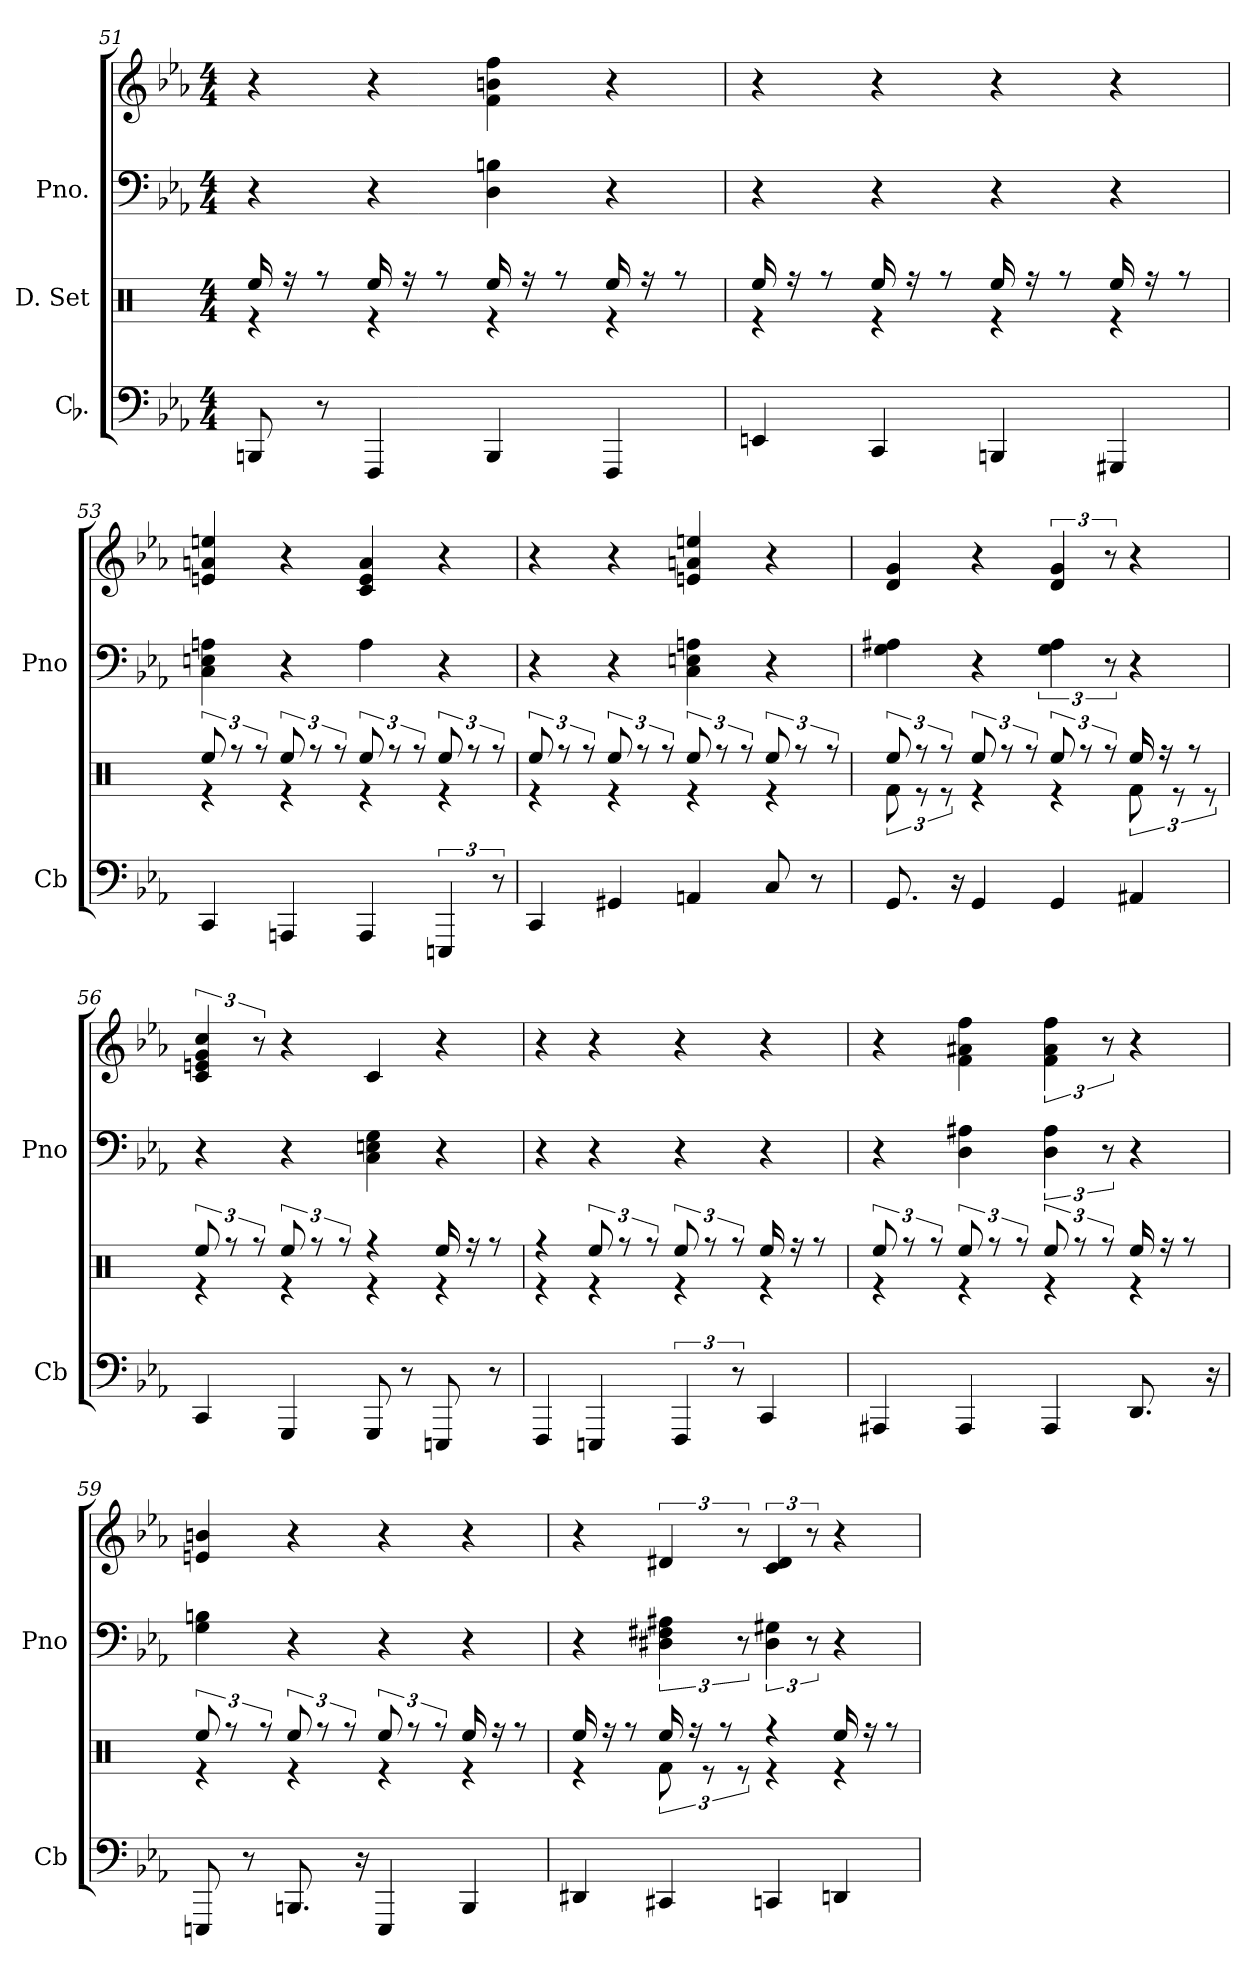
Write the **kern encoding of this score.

**kern	**kern	**kern	**kern
*part3	*part2	*part1	*part1
*staff4	*staff3	*staff2	*staff1
*I"Cb.	*I"D. Set	*I"Pno.	*
*I'Cb	*	*I'Pno	*
*clefF4	*clefX	*clefF4	*clefG2
*k[b-e-a-]	*k[]	*k[b-e-a-]	*k[b-e-a-]
*M4/4	*M4/4	*M4/4	*M4/4
=51	=51	=51	=51
*	*^	*	*
8BBBn	4re	16Ree/	4r	4r
.	.	16rff	.	.
8r	.	8rff	.	.
4FFF	4re	16Ree/	4r	4r
.	.	16rff	.	.
.	.	8rff	.	.
4BBB	4re	16Ree/	4D 4Bn	4f 4bn 4ff
.	.	16rff	.	.
.	.	8rff	.	.
4FFF	4re	16Ree/	4r	4r
.	.	16rff	.	.
.	.	8rff	.	.
=52	=52	=52	=52	=52
4EEn	4re	16Ree/	4r	4r
.	.	16rff	.	.
.	.	8rff	.	.
4CC	4re	16Ree/	4r	4r
.	.	16rff	.	.
.	.	8rff	.	.
4BBBn	4re	16Ree/	4r	4r
.	.	16rff	.	.
.	.	8rff	.	.
4GGG#X	4re	16Ree/	4r	4r
.	.	16rff	.	.
.	.	8rff	.	.
=53	=53	=53	=53	=53
4CC	4re	12Ree/	4C 4En 4An	4en 4an 4een
.	.	12rff	.	.
.	.	12rff	.	.
4AAAn	4re	12Ree/	4r	4r
.	.	12rff	.	.
.	.	12rff	.	.
4AAA	4re	12Ree/	4A	4c 4e 4a
.	.	12rff	.	.
.	.	12rff	.	.
6EEEn	4re	12Ree/	4r	4r
.	.	12rff	.	.
12r	.	12rff	.	.
=54	=54	=54	=54	=54
4CC	4re	12Ree/	4r	4r
.	.	12rff	.	.
.	.	12rff	.	.
4GG#X	4re	12Ree/	4r	4r
.	.	12rff	.	.
.	.	12rff	.	.
4AAn	4re	12Ree/	4C 4En 4An	4en 4an 4een
.	.	12rff	.	.
.	.	12rff	.	.
8C	4re	12Ree/	4r	4r
.	.	12rff	.	.
8r	.	.	.	.
.	.	12rff	.	.
=55	=55	=55	=55	=55
8.GG	12Rf\	12Ree/	4G 4A#X	4d 4g
.	12re	12rff	.	.
.	12re	12rff	.	.
16r	.	.	.	.
4GG	4re	12Ree/	4r	4r
.	.	12rff	.	.
.	.	12rff	.	.
4GG	4re	12Ree/	6G 6A#	6d 6g
.	.	12rff	.	.
.	.	12rff	12r	12r
4AA#X	12Rf\	16Ree/	4r	4r
.	.	16rff	.	.
.	12re	.	.	.
.	.	8rff	.	.
.	12re	.	.	.
=56	=56	=56	=56	=56
4CC	4re	12Ree/	4r	6c 6en 6g 6cc
.	.	12rff	.	.
.	.	12rff	.	12r
4GGG	4re	12Ree/	4r	4r
.	.	12rff	.	.
.	.	12rff	.	.
8GGG	4re	4rff	4C 4En 4G	4c
8r	.	.	.	.
8EEEn	4re	16Ree/	4r	4r
.	.	16rff	.	.
8r	.	8rff	.	.
=57	=57	=57	=57	=57
4FFF	4re	4rff	4r	4r
4EEEn	4re	12Ree/	4r	4r
.	.	12rff	.	.
.	.	12rff	.	.
6FFF	4re	12Ree/	4r	4r
.	.	12rff	.	.
12r	.	12rff	.	.
4CC	4re	16Ree/	4r	4r
.	.	16rff	.	.
.	.	8rff	.	.
=58	=58	=58	=58	=58
4AAA#X	4re	12Ree/	4r	4r
.	.	12rff	.	.
.	.	12rff	.	.
4AAA#	4re	12Ree/	4D 4A#X	4f 4a#X 4ff
.	.	12rff	.	.
.	.	12rff	.	.
4AAA#	4re	12Ree/	6D 6A#	6f 6a# 6ff
.	.	12rff	.	.
.	.	12rff	12r	12r
8.DD	4re	16Ree/	4r	4r
.	.	16rff	.	.
.	.	8rff	.	.
16r	.	.	.	.
=59	=59	=59	=59	=59
8EEEn	4re	12Ree/	4G 4Bn	4en 4bn
.	.	12rff	.	.
8r	.	.	.	.
.	.	12rff	.	.
8.BBBn	4re	12Ree/	4r	4r
.	.	12rff	.	.
.	.	12rff	.	.
16r	.	.	.	.
4EEE	4re	12Ree/	4r	4r
.	.	12rff	.	.
.	.	12rff	.	.
4BBB	4re	16Ree/	4r	4r
.	.	16rff	.	.
.	.	8rff	.	.
=60	=60	=60	=60	=60
4DD#X	4re	16Ree/	4r	4r
.	.	16rff	.	.
.	.	8rff	.	.
4CC#X	12Rf\	16Ree/	6D#X 6F#X 6A#X	6d#X
.	.	16rff	.	.
.	12re	.	.	.
.	.	8rff	.	.
.	12re	.	12r	12r
4CCn	4re	4rff	6D# 6G#X	6c 6d#
.	.	.	12r	12r
4DDn	4re	16Ree/	4r	4r
.	.	16rff	.	.
.	.	8rff	.	.
*	*v	*v	*	*
=	=	=	=
*-	*-	*-	*-
